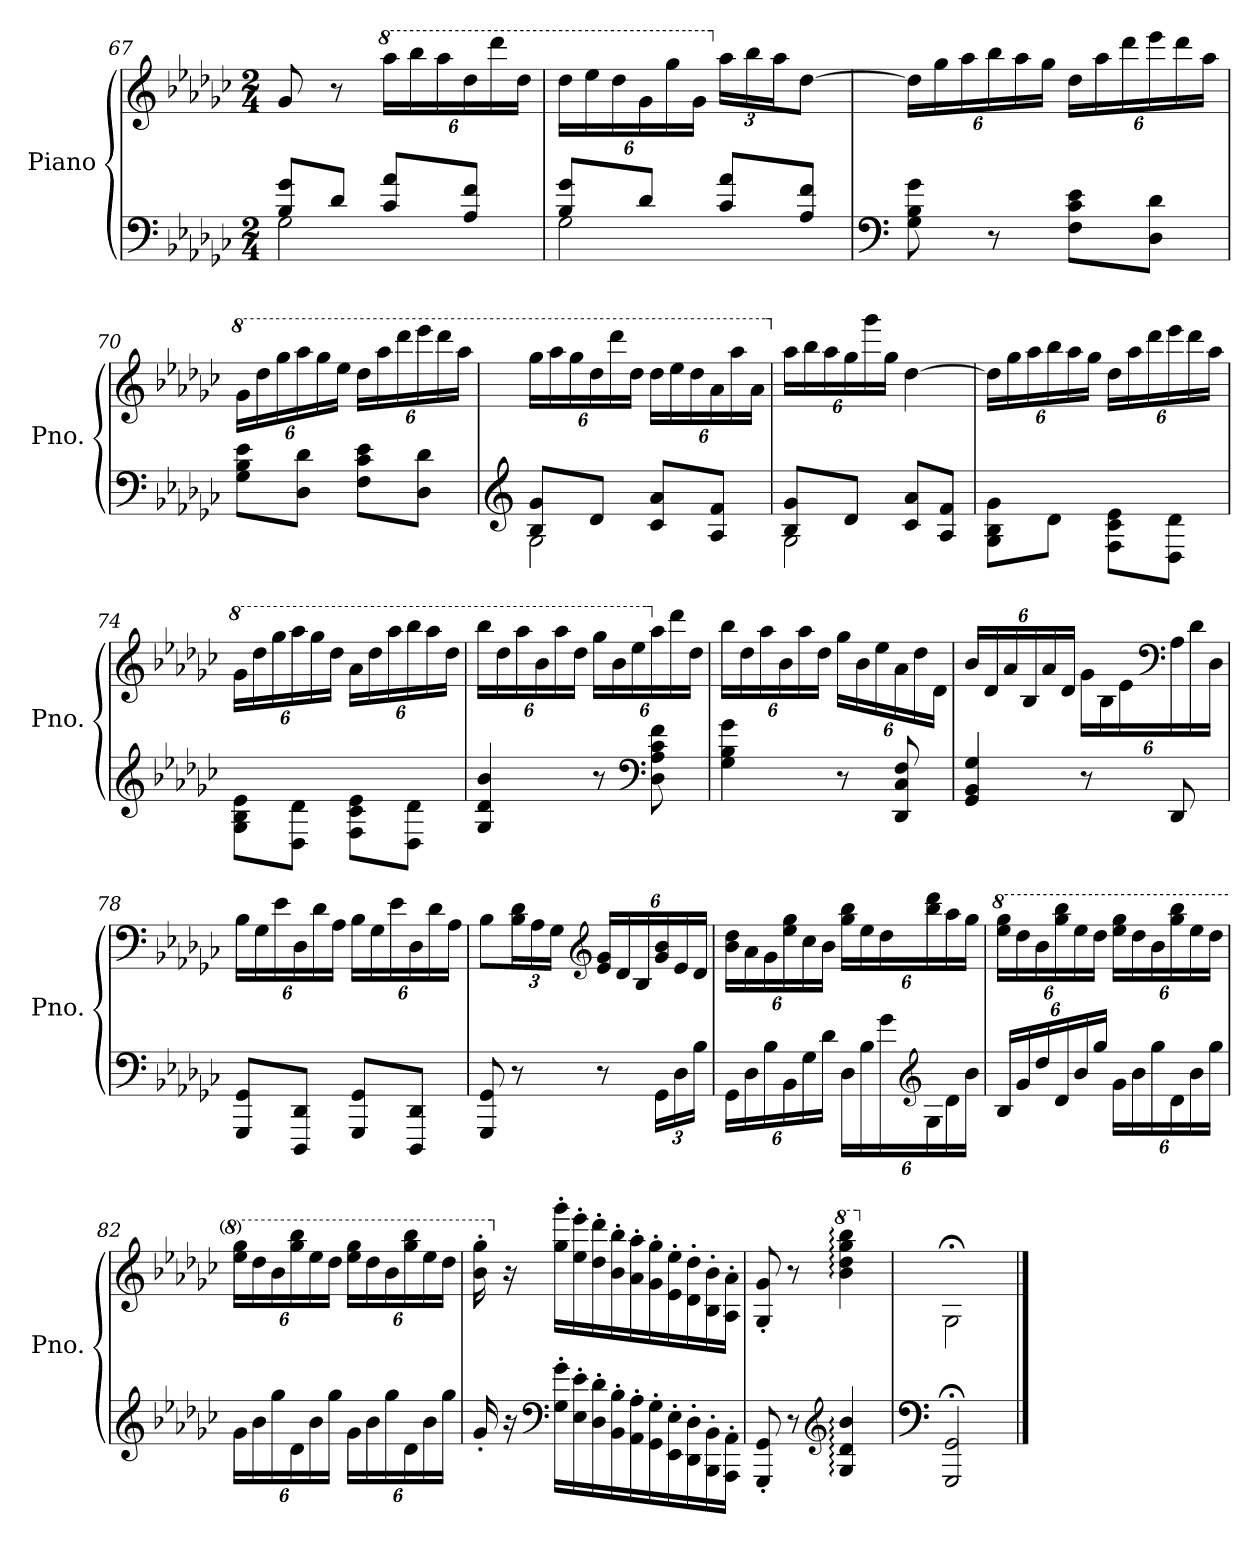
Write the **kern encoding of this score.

**kern	**kern
*part1	*part1
*staff2	*staff1
*I"Piano	*
*I'Pno.	*
!!LO:PB:g=z
*clefF4	*clefG2
*k[b-e-a-d-g-c-]	*k[b-e-a-d-g-c-]
*M2/4	*M2/4
=67	=67
*^	*
8B-/ 8g-/L	2G-\	8g-/
8d-/J	.	8r
*	*	*8va
*	*	*Xbrackettup
8c-/ 8a-/L	.	24aaa-\LL
.	.	24bbb-\
.	.	24aaa-\
8A-/ 8f/J	.	24ddd-\
.	.	24dddd-\
.	.	24ddd-\JJ
=68	=68	=68
8B-/ 8g-/L	2G-\	24ddd-\LL
.	.	24eee-\
.	.	24ddd-\
8d-/J	.	24gg-\
.	.	24ggg-\
.	.	24gg-\JJ
*	*	*X8va
8c-/ 8a-/L	.	24aa-\LL
.	.	24bb-\
.	.	24aa-\J
8A-/ 8f/J	.	[8dd-\J
*v	*v	*
=69	=69
*clefF4	*
8G-\ 8B-\ 8g-\	24dd-\LL]
.	24gg-\
.	24aa-\
8r	24bb-\
.	24aa-\
.	24gg-\JJ
8F\ 8c-\ 8e-\L	24dd-\LL
.	24aa-\
.	24ddd-\
8D-\ 8d-\J	24eee-\
.	24ddd-\
.	24aa-\JJ
!!LO:LB:g=z
=70	=70
*	*8va
8G-\ 8B-\ 8e-\L	24gg-\LL
.	24ddd-\
.	24ggg-\
8D-\ 8d-\J	24aaa-\
.	24ggg-\
.	24eee-\JJ
8F\ 8c-\ 8e-\L	24ddd-\LL
.	24aaa-\
.	24dddd-\
8D-\ 8d-\J	24eeee-\
.	24dddd-\
.	24aaa-\JJ
=71	=71
*clefG2	*
*^	*
8B-/ 8g-/L	2G-\	24ggg-\LL
.	.	24aaa-\
.	.	24ggg-\
8d-/J	.	24ddd-\
.	.	24dddd-\
.	.	24ddd-\JJ
8c-/ 8a-/L	.	24ddd-\LL
.	.	24eee-\
.	.	24ddd-\
8A-/ 8f/J	.	24aa-\
.	.	24aaa-\
.	.	24aa-\JJ
=72	=72	=72
*	*	*X8va
8B-/ 8g-/L	2G-\	24aa-\LL
.	.	24bb-\
.	.	24aa-\
8d-/J	.	24gg-\
.	.	24ggg-\
.	.	24gg-\JJ
8c-/ 8a-/L	.	[4dd-\
8A-/ 8f/J	.	.
*v	*v	*
!!LO:LB:g=z
=73	=73
8G-\ 8B-\ 8g-\L	24dd-\LL]
.	24gg-\
.	24aa-\
8d-\J	24bb-\
.	24aa-\
.	24gg-\JJ
8F\ 8c-\ 8e-\L	24dd-\LL
.	24aa-\
.	24ddd-\
8D-\ 8d-\J	24eee-\
.	24ddd-\
.	24aa-\JJ
=74	=74
*	*8va
8G-\ 8B-\ 8e-\L	24gg-\LL
.	24ddd-\
.	24ggg-\
8D-\ 8d-\J	24aaa-\
.	24ggg-\
.	24ddd-\JJ
8F\ 8c-\ 8e-\L	24aa-\LL
.	24ddd-\
.	24aaa-\
8D-\ 8d-\J	24bbb-\
.	24aaa-\
.	24ddd-\JJ
!!LO:LB:g=z
=75	=75
4G-/ 4d-/ 4b-/	24bbb-\LL
.	24ddd-\
.	24aaa-\
.	24bb-\
.	24aaa-\
.	24ddd-\JJ
8r	24ggg-\LL
.	24bb-\
.	24eee-\
*clefF4	*
*	*X8va
8D-\ 8A-\ 8c-\ 8f\	24aa-\
.	24ddd-\
.	24dd-\JJ
=76	=76
4G-\ 4B-\ 4g-\	24bb-\LL
.	24dd-\
.	24aa-\
.	24b-\
.	24aa-\
.	24dd-\JJ
8r	24gg-\LL
.	24b-\
.	24ee-\
8DD-/ 8C-/ 8F/	24a-\
.	24dd-\
.	24d-\JJ
=77	=77
4GG-/ 4BB-/ 4G-/	24b-/LL
.	24d-/
.	24a-/
.	24B-/
.	24a-/
.	24d-/JJ
8r	24g-\LL
.	24B-\
.	24e-\
*	*clefF4
8DD-/	24A-\
.	24d-\
.	24D-\JJ
!!LO:LB:g=z
=78	=78
8GGG-/ 8GG-/L	24B-\LL
.	24G-\
.	24e-\
8DDD-/ 8DD-/J	24D-\
.	24d-\
.	24A-\JJ
8GGG-/ 8GG-/L	24B-\LL
.	24G-\
.	24e-\
8DDD-/ 8DD-/J	24D-\
.	24d-\
.	24A-\JJ
=79	=79
8GGG-/ 8GG-/	8B-\L
8r	24B-\ 24d-\L
.	24A-\
.	24G-\JJ
*	*clefG2
8r	24e-/ 24g-/LL
.	24d-/
.	24B-/
*Xbrackettup	*
24GG-\LL	24g-/ 24b-/
24D-\	24e-/
24B-\JJ	24d-/JJ
=80	=80
24GG-\LL	24b-\ 24dd-\LL
24D-\	24a-\
24B-\	24g-\
24BB-\	24ee-\ 24gg-\
24G-\	24cc-\
24d-\JJ	24b-\JJ
24D-\LL	24gg-\ 24bb-\LL
24B-\	24ee-\
24g-\	24dd-\
*clefG2	*
24G-\	24bb-\ 24ddd-\
24d-\	24aa-\
24b-\JJ	24gg-\JJ
!!LO:LB:g=z
=81	=81
*	*8va
24B-/LL	24eee-\ 24ggg-\LL
24g-/	24ddd-\
24dd-/	24bb-\
24d-/	24ggg-\ 24bbb-\
24b-/	24eee-\
24gg-/JJ	24ddd-\JJ
24g-\LL	24eee-\ 24ggg-\LL
24b-\	24ddd-\
24gg-\	24bb-\
24d-\	24ggg-\ 24bbb-\
24b-\	24eee-\
24gg-\JJ	24ddd-\JJ
=82	=82
24g-\LL	24eee-\ 24ggg-\LL
24b-\	24ddd-\
24gg-\	24bb-\
24d-\	24ggg-\ 24bbb-\
24b-\	24eee-\
24gg-\JJ	24ddd-\JJ
24g-\LL	24eee-\ 24ggg-\LL
24b-\	24ddd-\
24gg-\	24bb-\
24d-\	24ggg-\ 24bbb-\
24b-\	24eee-\
24gg-\JJ	24ddd-\JJ
!!LO:PB:g=z
=83	=83
16g-'/	16bb-\' 16ggg-\'
*	*X8va
16r	16r
*clefF4	*
*Xtuplet	*Xtuplet
80%3G-\' 80%3g-\'LL	80%3gg-\' 80%3ggg-\'LL
80%3E-\' 80%3e-\'	80%3ee-\' 80%3eee-\'
80%3D-\' 80%3d-\'	80%3dd-\' 80%3ddd-\'
80%3BB-\' 80%3B-\'	80%3b-\' 80%3bb-\'
80%3AA-\' 80%3A-\'	80%3a-\' 80%3aa-\'
80%3GG-\' 80%3G-\'	80%3g-\' 80%3gg-\'
80%3EE-\' 80%3E-\'	80%3e-\' 80%3ee-\'
80%3DD-\' 80%3D-\'	80%3d-\' 80%3dd-\'
80%3BBB-\' 80%3BB-\'	80%3B-\' 80%3b-\'
80%3AAA-\' 80%3AA-\'JJ	80%3A-\' 80%3a-\'JJ
=84	=84
8GGG-/' 8GG-/'	8G-/' 8g-/'
8r	8r
*clefG2	*
*	*8va
4G-/: 4d-/: 4b-/:	4bb-\: 4ddd-\: 4ggg-\: 4bbb-\:
=85	=85
*clefF4	*
*	*X8va
2GGG-/; 2GG-/;	2G-;<\
==	==
*-	*-
